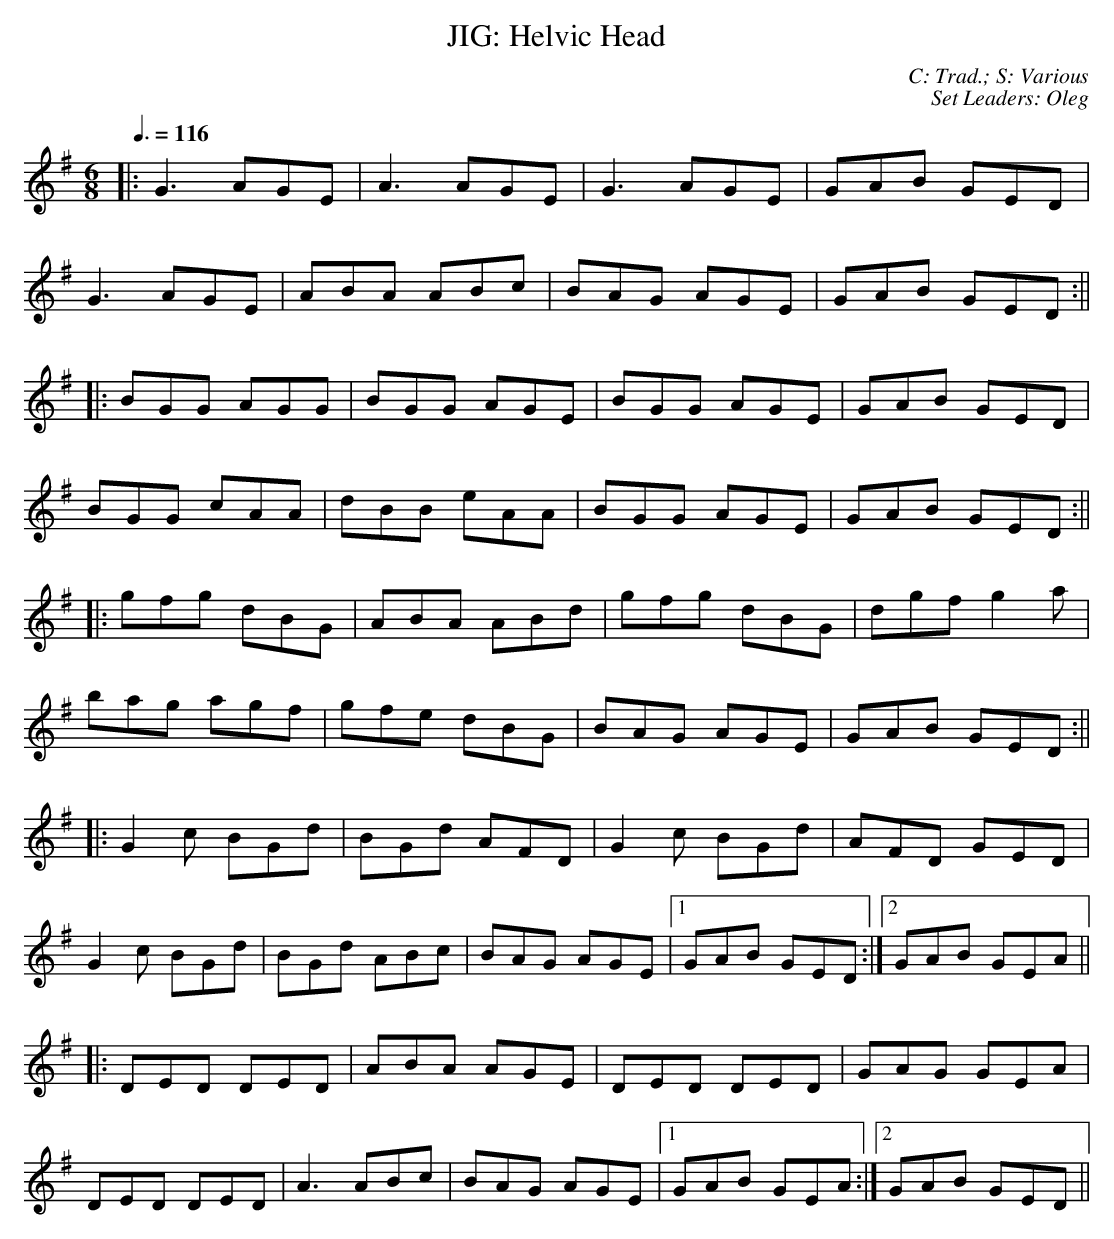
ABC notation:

X:1
T: JIG: Helvic Head
C: C: Trad.; S: Various
C: Set Leaders: Oleg
M: 6/8
L: 1/8
Q: 3/8=116
K: Gmaj
|:G3 AGE|A3 AGE|G3 AGE|GAB GED|
G3 AGE|ABA ABc|BAG AGE|GAB GED:||
|:BGG AGG|BGG AGE|BGG AGE|GAB GED|
BGG cAA|dBB eAA|BGG AGE|GAB GED:||
|:gfg dBG|ABA ABd|gfg dBG|dgf g2a|
bag agf|gfe dBG|BAG AGE|GAB GED:||
|:G2c BGd|BGd AFD|G2c BGd|AFD GED|
G2c BGd|BGd ABc|BAG AGE|1 GAB GED:|2 GAB GEA||
|:DED DED|ABA AGE|DED DED|GAG GEA|
DED DED|A3 ABc|BAG AGE|1 GAB GEA:|2 GAB GED||
